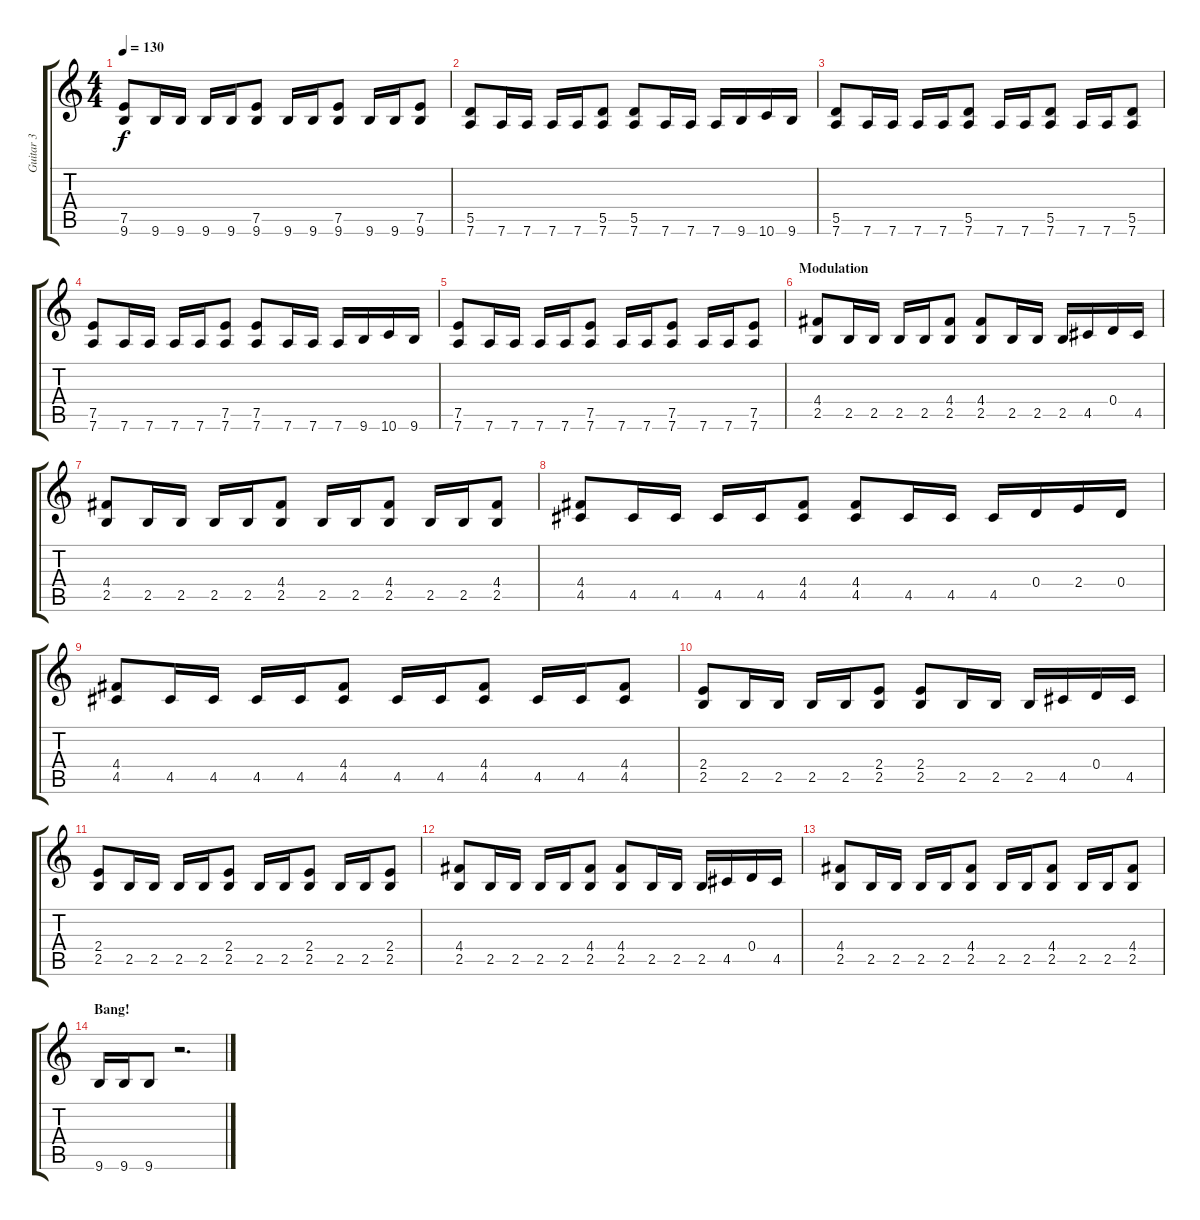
\track ("Guitar 3" "Guitar 3") {instrument overdrivenguitar}
\staff {score tabs}
\tuning (E4 B3 G3 D3 A2 D2) {hide}
\ts (4 4)
\tempo 130
\clef g2
\ks c
(7.5 9.6).8{dy f} 9.6.16 9.6.16 9.6.16 9.6.16 (7.5 9.6).8 9.6.16 9.6.16 (7.5 9.6).8 9.6.16 9.6.16 (7.5 9.6).8 |
(5.5 7.6).8 7.6.16 7.6.16 7.6.16 7.6.16 (5.5 7.6).8 (5.5 7.6).8 7.6.16 7.6.16 7.6.16 9.6.16 10.6.16 9.6.16 |
(5.5 7.6).8 7.6.16 7.6.16 7.6.16 7.6.16 (5.5 7.6).8 7.6.16 7.6.16 (5.5 7.6).8 7.6.16 7.6.16 (5.5 7.6).8 |
(7.5 7.6).8 7.6.16 7.6.16 7.6.16 7.6.16 (7.5 7.6).8 (7.5 7.6).8 7.6.16 7.6.16 7.6.16 9.6.16 10.6.16 9.6.16 |
(7.5 7.6).8 7.6.16 7.6.16 7.6.16 7.6.16 (7.5 7.6).8 7.6.16 7.6.16 (7.5 7.6).8 7.6.16 7.6.16 (7.5 7.6).8 |
\section ("" "Modulation")
(4.4 2.5).8{volume 13} 2.5.16 2.5.16 2.5.16 2.5.16 (4.4 2.5).8 (4.4 2.5).8 2.5.16 2.5.16 2.5.16 4.5.16 0.4.16 4.5.16 |
(4.4 2.5).8 2.5.16 2.5.16 2.5.16 2.5.16 (4.4 2.5).8 2.5.16 2.5.16 (4.4 2.5).8 2.5.16 2.5.16 (4.4 2.5).8 |
(4.4 4.5).8 4.5.16 4.5.16 4.5.16 4.5.16 (4.4 4.5).8 (4.4 4.5).8 4.5.16 4.5.16 4.5.16 0.4.16 2.4.16 0.4.16 |
(4.4 4.5).8 4.5.16 4.5.16 4.5.16 4.5.16 (4.4 4.5).8 4.5.16 4.5.16 (4.4 4.5).8 4.5.16 4.5.16 (4.4 4.5).8 |
(2.4 2.5).8 2.5.16 2.5.16 2.5.16 2.5.16 (2.4 2.5).8 (2.4 2.5).8 2.5.16 2.5.16 2.5.16 4.5.16 0.4.16 4.5.16 |
(2.4 2.5).8 2.5.16 2.5.16 2.5.16 2.5.16 (2.4 2.5).8 2.5.16 2.5.16 (2.4 2.5).8 2.5.16 2.5.16 (2.4 2.5).8 |
(4.4 2.5).8 2.5.16 2.5.16 2.5.16 2.5.16 (4.4 2.5).8 (4.4 2.5).8 2.5.16 2.5.16 2.5.16 4.5.16 0.4.16 4.5.16 |
(4.4 2.5).8 2.5.16 2.5.16 2.5.16 2.5.16 (4.4 2.5).8 2.5.16 2.5.16 (4.4 2.5).8 2.5.16 2.5.16 (4.4 2.5).8 |
\section ("" "Bang!")
9.6.16 9.6.16 9.6.8 r.2{d}
